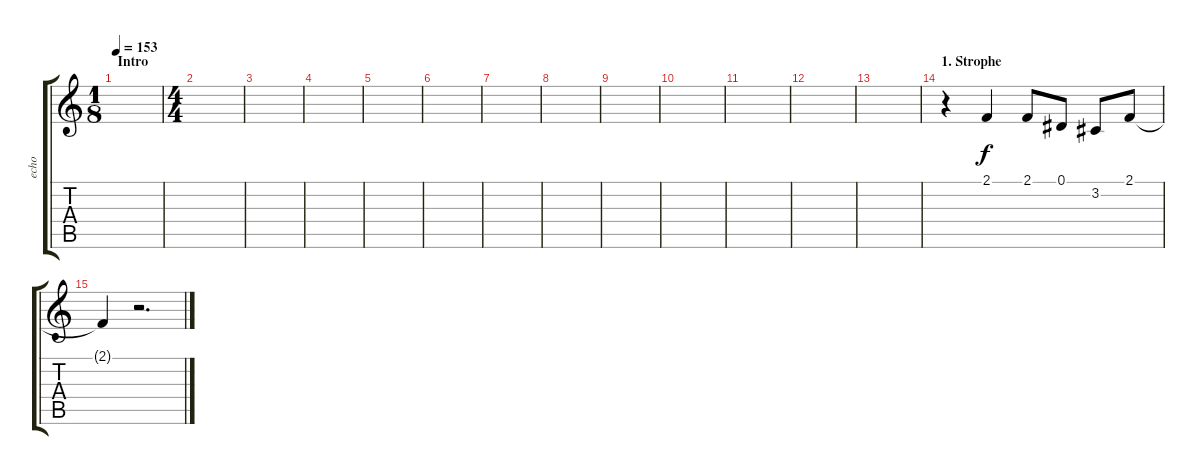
\track ("echo" "echo") {instrument lead8bassandlead}
\staff {score tabs}
\tuning (Eb4 Bb3 Gb3 Eb3 Ab2 Eb2) {hide}
\ts (1 8)
\section ("" "Intro")
\tempo 153
\clef g2
\ks c
|
\ts (4 4)
|
|
|
|
|
|
|
|
|
|
|
|
\section ("" "1. Strophe")
r.4 2.1.4 2.1.8 0.1.8 3.2.8 2.1.8 |
2.1{t}.4 r.2{d}
